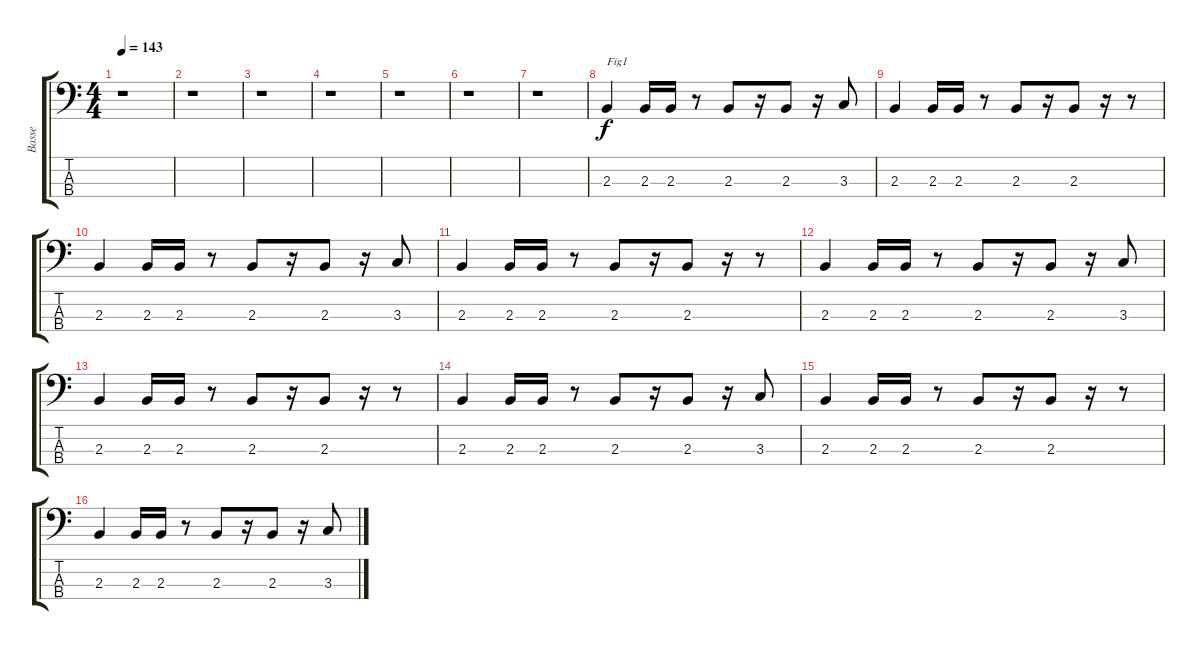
\track ("Basse" "Basse") {instrument electricbasspick}
\staff {score tabs}
\tuning (G2 D2 A1 E1) {hide}
\ts (4 4)
\tempo 143
\clef f4
\ks c
r.1{dy f instrument electricbasspick} |
r.1 |
r.1 |
r.1 |
r.1 |
r.1 |
r.1 |
2.3.4{txt "Fig1"} 2.3.16 2.3.16 r.8 2.3.8 r.16 2.3.8 r.16 3.3.8 |
2.3.4 2.3.16 2.3.16 r.8 2.3.8 r.16 2.3.8 r.16 r.8 |
2.3.4 2.3.16 2.3.16 r.8 2.3.8 r.16 2.3.8 r.16 3.3.8 |
2.3.4 2.3.16 2.3.16 r.8 2.3.8 r.16 2.3.8 r.16 r.8 |
2.3.4 2.3.16 2.3.16 r.8 2.3.8 r.16 2.3.8 r.16 3.3.8 |
2.3.4 2.3.16 2.3.16 r.8 2.3.8 r.16 2.3.8 r.16 r.8 |
2.3.4 2.3.16 2.3.16 r.8 2.3.8 r.16 2.3.8 r.16 3.3.8 |
2.3.4 2.3.16 2.3.16 r.8 2.3.8 r.16 2.3.8 r.16 r.8 |
2.3.4 2.3.16 2.3.16 r.8 2.3.8 r.16 2.3.8 r.16 3.3.8
